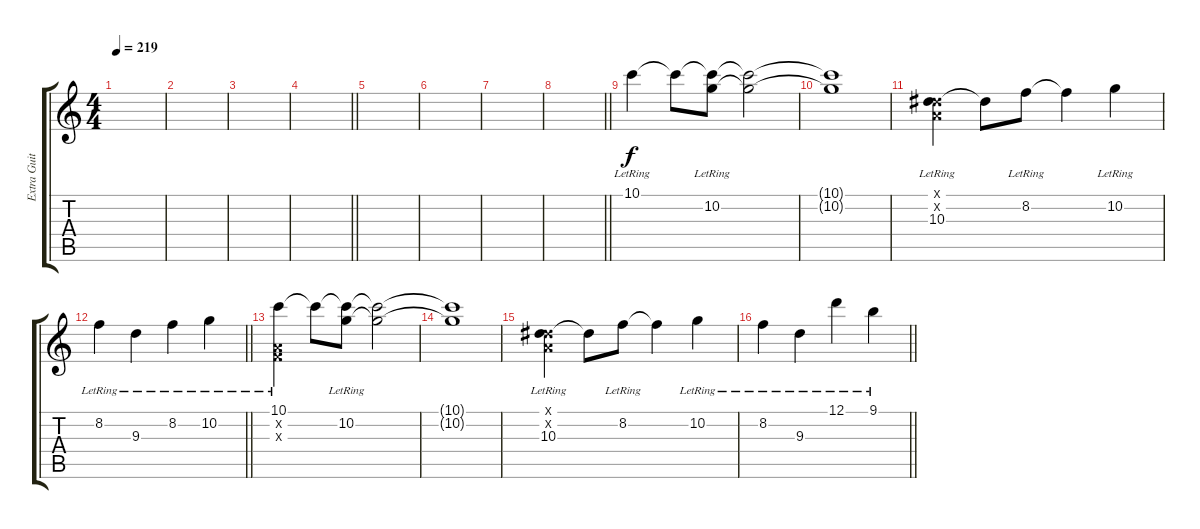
\track ("Extra Guitar" "Extra Guit") {instrument overdrivenguitar}
\staff {score tabs}
\tuning (D4 A3 F3 C3 G2 C2) {hide}
\ts (4 4)
\section ("" "")
\tempo 219
\clef g2
\ks c
|
|
|
\barLineRight lightlight
|
|
|
|
\barLineRight lightlight
|
\section ("" "")
10.1{lr}.4 10.1{t}.8 (10.1{t} 10.2{lr}).8 (10.1{t} 10.2{t}).2 |
(10.1{t} 10.2{t}).1 |
(0.1{x} 0.2{x} 10.3{lr}).4 10.3{t}.8 8.2{lr}.8 8.2{t}.4 10.2{lr}.4 |
\barLineRight lightlight
8.2{lr}.4 9.3{lr}.4 8.2{lr}.4 10.2{lr}.4 |
(10.1{lr} 0.2{x} 0.3{x}).4 10.1{t}.8 (10.1{t} 10.2{lr}).8 (10.1{t} 10.2{t}).2 |
(10.1{t} 10.2{t}).1 |
(0.1{x} 0.2{x} 10.3{lr}).4 10.3{t}.8 8.2{lr}.8 8.2{t}.4 10.2{lr}.4 |
\barLineRight lightlight
8.2{lr}.4 9.3{lr}.4 12.1{lr}.4 9.1{lr}.4
